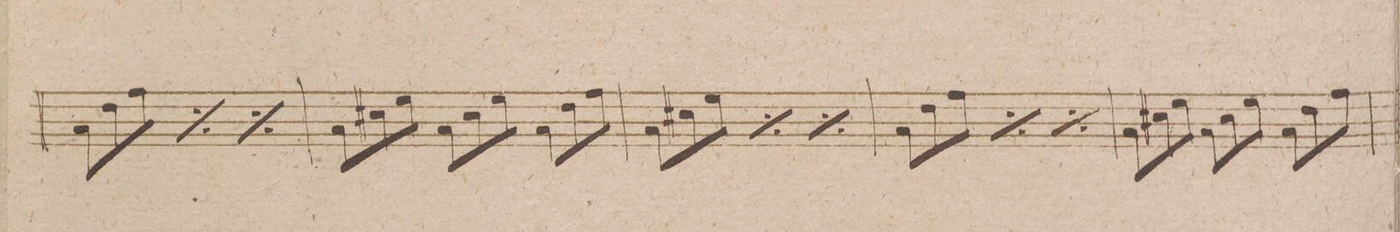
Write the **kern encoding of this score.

**kern	**dynam
*I"Viola.	*
*clefC3	*
*k[f#]	*
*met(c)	*
*M3/4	*
12B/L	.
12e\	.
12g\J	.
*rep	*
12B/L	.
12e\	.
12g\J	.
*Xrep	*
*rep	*
12B/L	.
12e\	.
12g\J	.
*Xrep	*
=123	=123
12B/L	.
12d#X\	.
12f#\J	.
12B/L	.
12d#\	.
12f#\J	.
12B/L	.
12e\	.
12g\J	.
=124	=124
12B/L	.
12d#X\	.
12f#\J	.
*rep	*
12B/L	.
12d#\	.
12f#\J	.
*Xrep	*
*rep	*
12B/L	.
12d#\	.
12f#\J	.
*Xrep	*
=125	=125
12B/L	.
12e\	.
12g\J	.
*rep	*
12B/L	.
12e\	.
12g\J	.
*Xrep	*
*rep	*
12B/L	.
12e\	.
12g\J	.
*Xrep	*
=126	=126
12B/L	.
12d#X\	.
12f#\J	.
12B/L	.
12d#\	.
12f#\J	.
12B/L	.
12e\	.
12g\J	.
=127	=127
*-	*-
